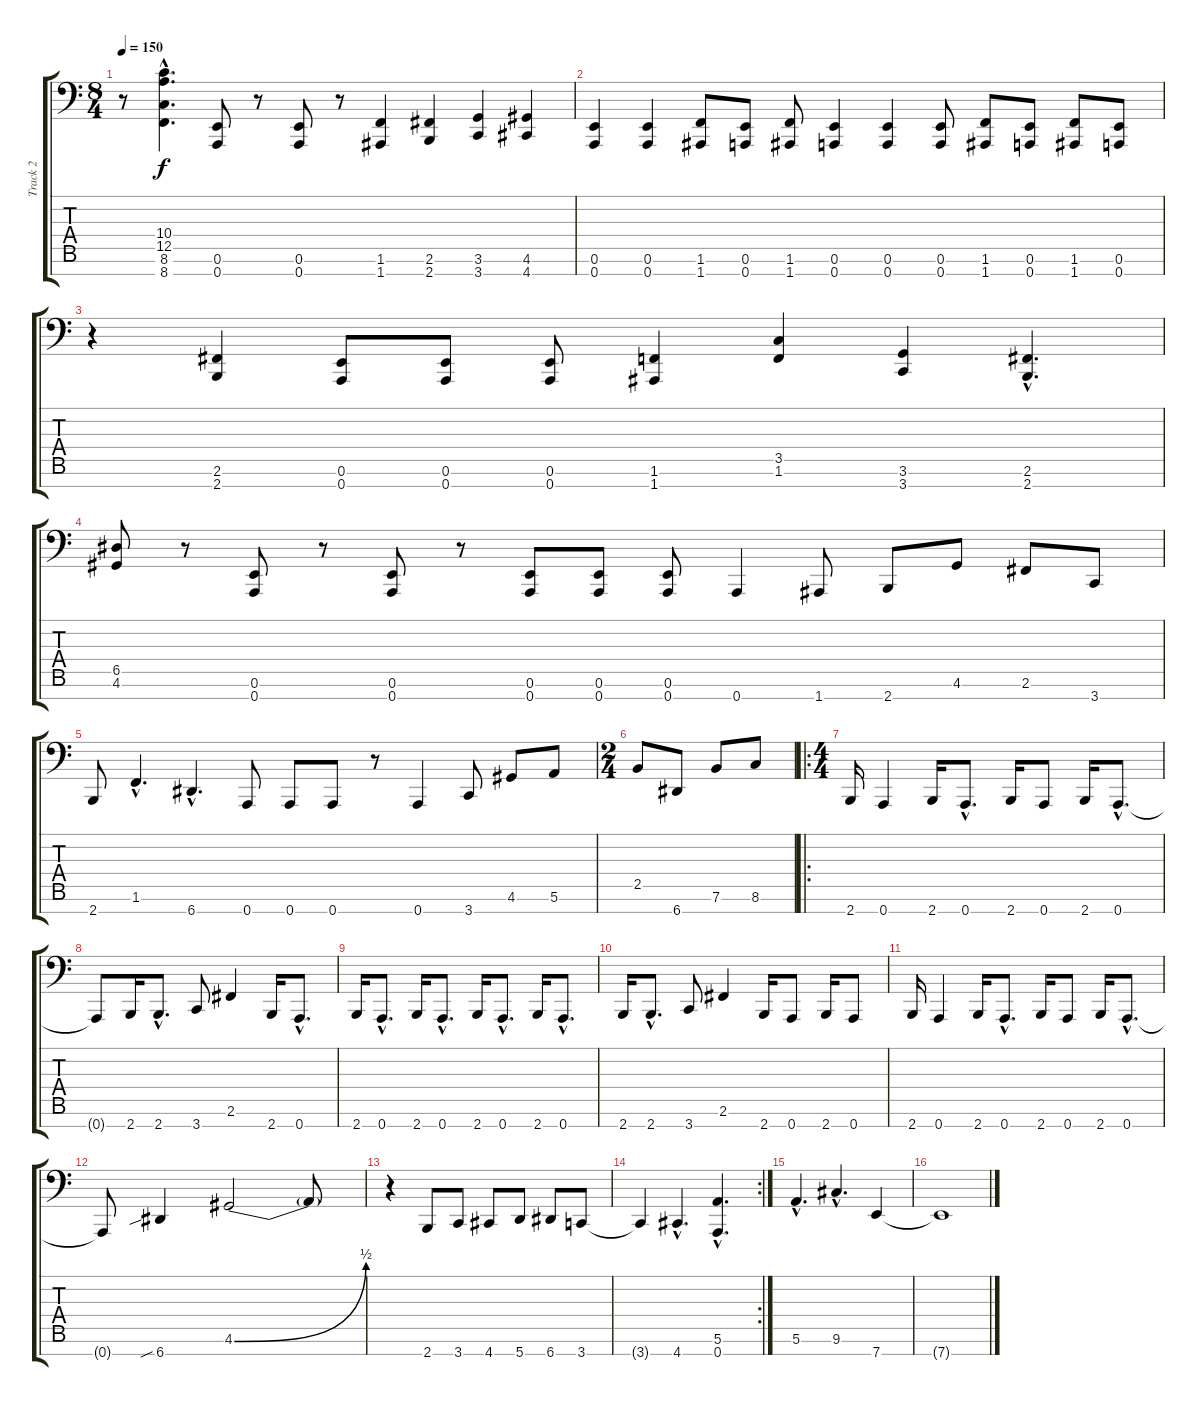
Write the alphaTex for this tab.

\track ("Track 2" "Track 2") {instrument slapbass1}
\staff {score tabs}
\tuning (E3 B2 G2 D2 A1 E1 A0) {hide}
\ts (8 4)
\tempo 150
\clef f4
\ks c
r.8{dy f} (10.4{hac} 12.5{hac} 8.6{hac} 8.7{hac}).4{d} (0.6 0.7).8 r.8 (0.6 0.7).8 r.8 (1.6 1.7).4 (2.6 2.7).4 (3.6 3.7).4 (4.6 4.7).4 |
(0.6 0.7).4 (0.6 0.7).4 (1.6 1.7).8 (0.6 0.7).8 (1.6 1.7).8 (0.6 0.7).4 (0.6 0.7).4 (0.6 0.7).8 (1.6 1.7).8 (0.6 0.7).8 (1.6 1.7).8 (0.6 0.7).8 |
r.4 (2.6 2.7).4 (0.6 0.7).8 (0.6 0.7).8 (0.6 0.7).8 (1.6 1.7).4 (3.5 1.6).4 (3.6 3.7).4 (2.6{hac} 2.7{hac}).4{d} |
(6.5 4.6).8 r.8 (0.6 0.7).8 r.8 (0.6 0.7).8 r.8 (0.6 0.7).8 (0.6 0.7).8 (0.6 0.7).8 0.7.4 1.7.8 2.7.8 4.6.8 2.6.8 3.7.8 |
2.7.8 1.6{hac}.4{d} 6.7{hac}.4{d} 0.7.8 0.7.8 0.7.8 r.8 0.7.4 3.7.8 4.6.8 5.6.8 |
\ts (2 4)
2.5.8 6.7.8 7.6.8 8.6.8 |
\ro
\ts (4 4)
2.7.16 0.7.4 2.7.16 0.7{hac}.8{d} 2.7.16 0.7.8 2.7.16 0.7{hac}.8{d} |
0.7{t}.8 2.7.16 2.7{hac}.8{d} 3.7.8 2.6.4 2.7.16 0.7{hac}.8{d} |
2.7.16 0.7{hac}.8{d} 2.7.16 0.7{hac}.8{d} 2.7.16 0.7{hac}.8{d} 2.7.16 0.7{hac}.8{d} |
2.7.16 2.7{hac}.8{d} 3.7.8 2.6.4 2.7.16 0.7.8 2.7.16 0.7.8 |
2.7.16 0.7.4 2.7.16 0.7{hac}.8{d} 2.7.16 0.7.8 2.7.16 0.7{hac}.8{d} |
0.7{t}.8 6.7{sib}.4 4.6{be (bend 0 0 60 2)}.2 4.6{t}.8 |
r.4 2.7.8 3.7.8 4.7.8 5.7.8 6.7.8 3.7.8 |
\rc 2
3.7{t}.4 4.7{hac}.4{d} (5.6{hac} 0.7{hac}).4{d} |
5.6{hac}.4{d} 9.6{hac}.4{d} 7.7.4 |
7.7{t}.1
